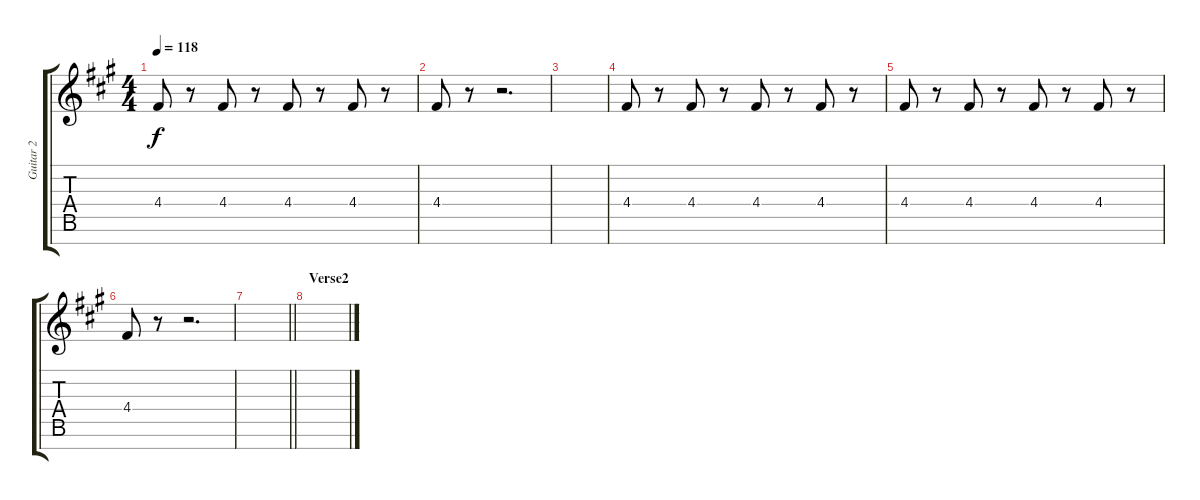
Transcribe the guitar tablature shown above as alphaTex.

\track ("Guitar 2" "Guitar 2") {instrument electricguitarjazz}
\staff {score tabs}
\tuning (E4 B3 G3 D3 A2 E2 B1) {hide}
\ts (4 4)
\tempo 118
\clef g2
\ks f#minor
4.4.8{dy f} r.8 4.4.8 r.8 4.4.8 r.8 4.4.8 r.8 |
4.4.8 r.8 r.2{d} |
|
4.4.8 r.8 4.4.8 r.8 4.4.8 r.8 4.4.8 r.8 |
4.4.8 r.8 4.4.8 r.8 4.4.8 r.8 4.4.8 r.8 |
4.4.8 r.8 r.2{d} |
\barLineRight lightlight
|
\section ("" "Verse2")
